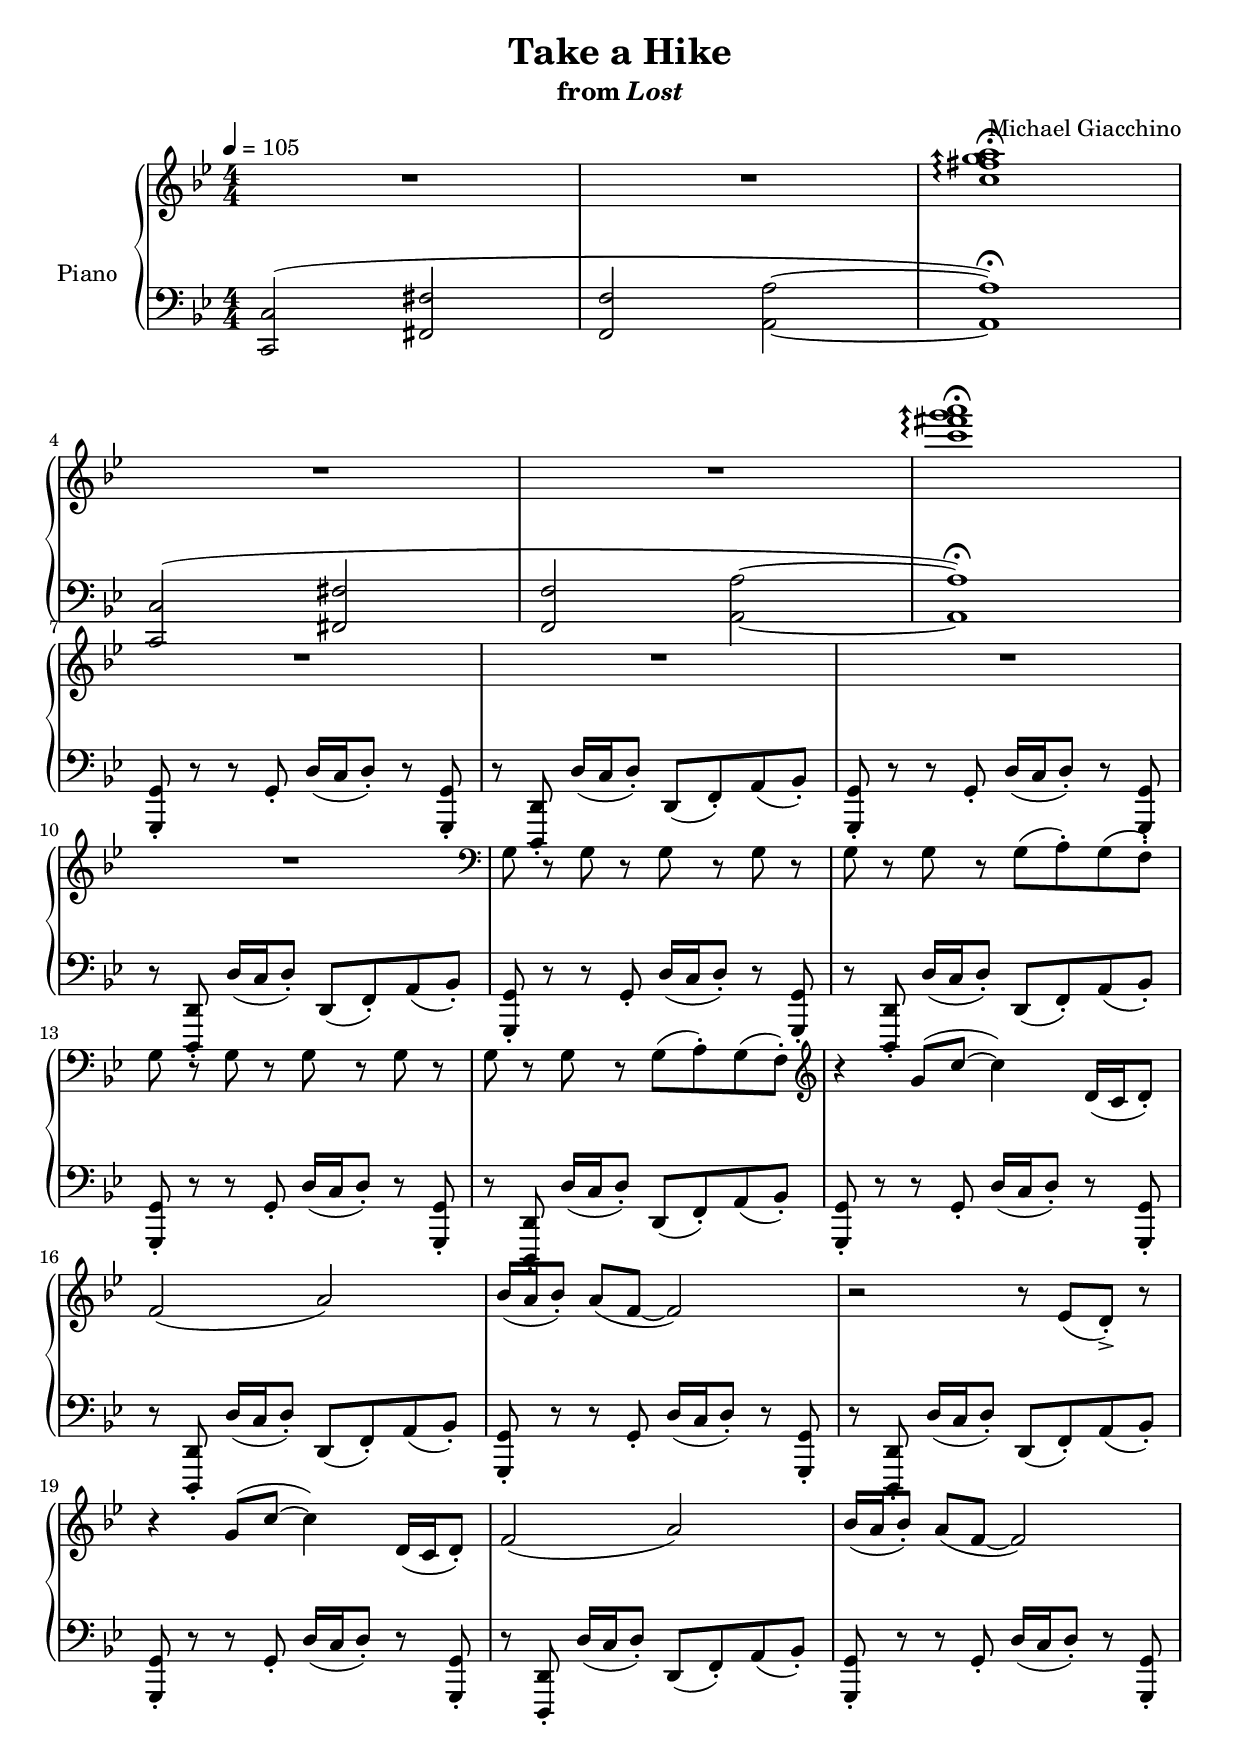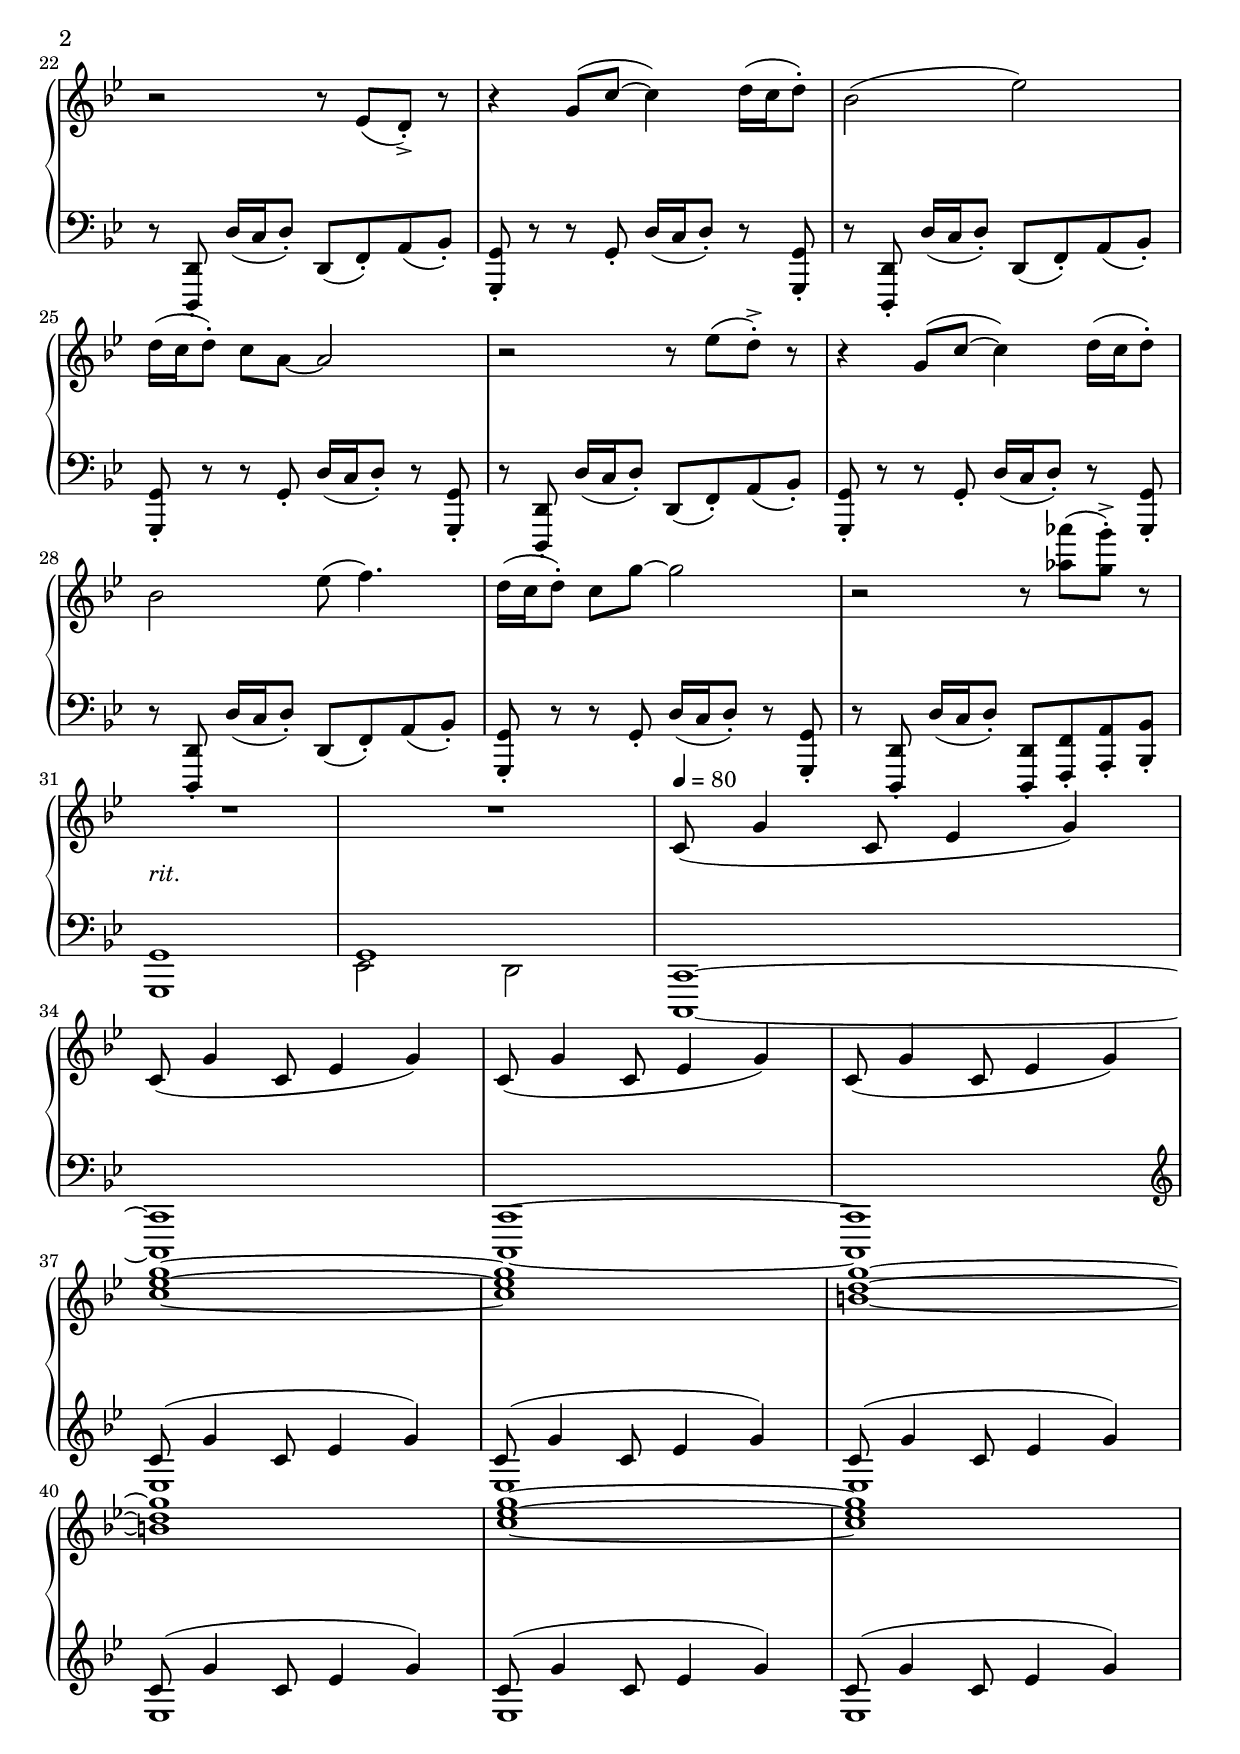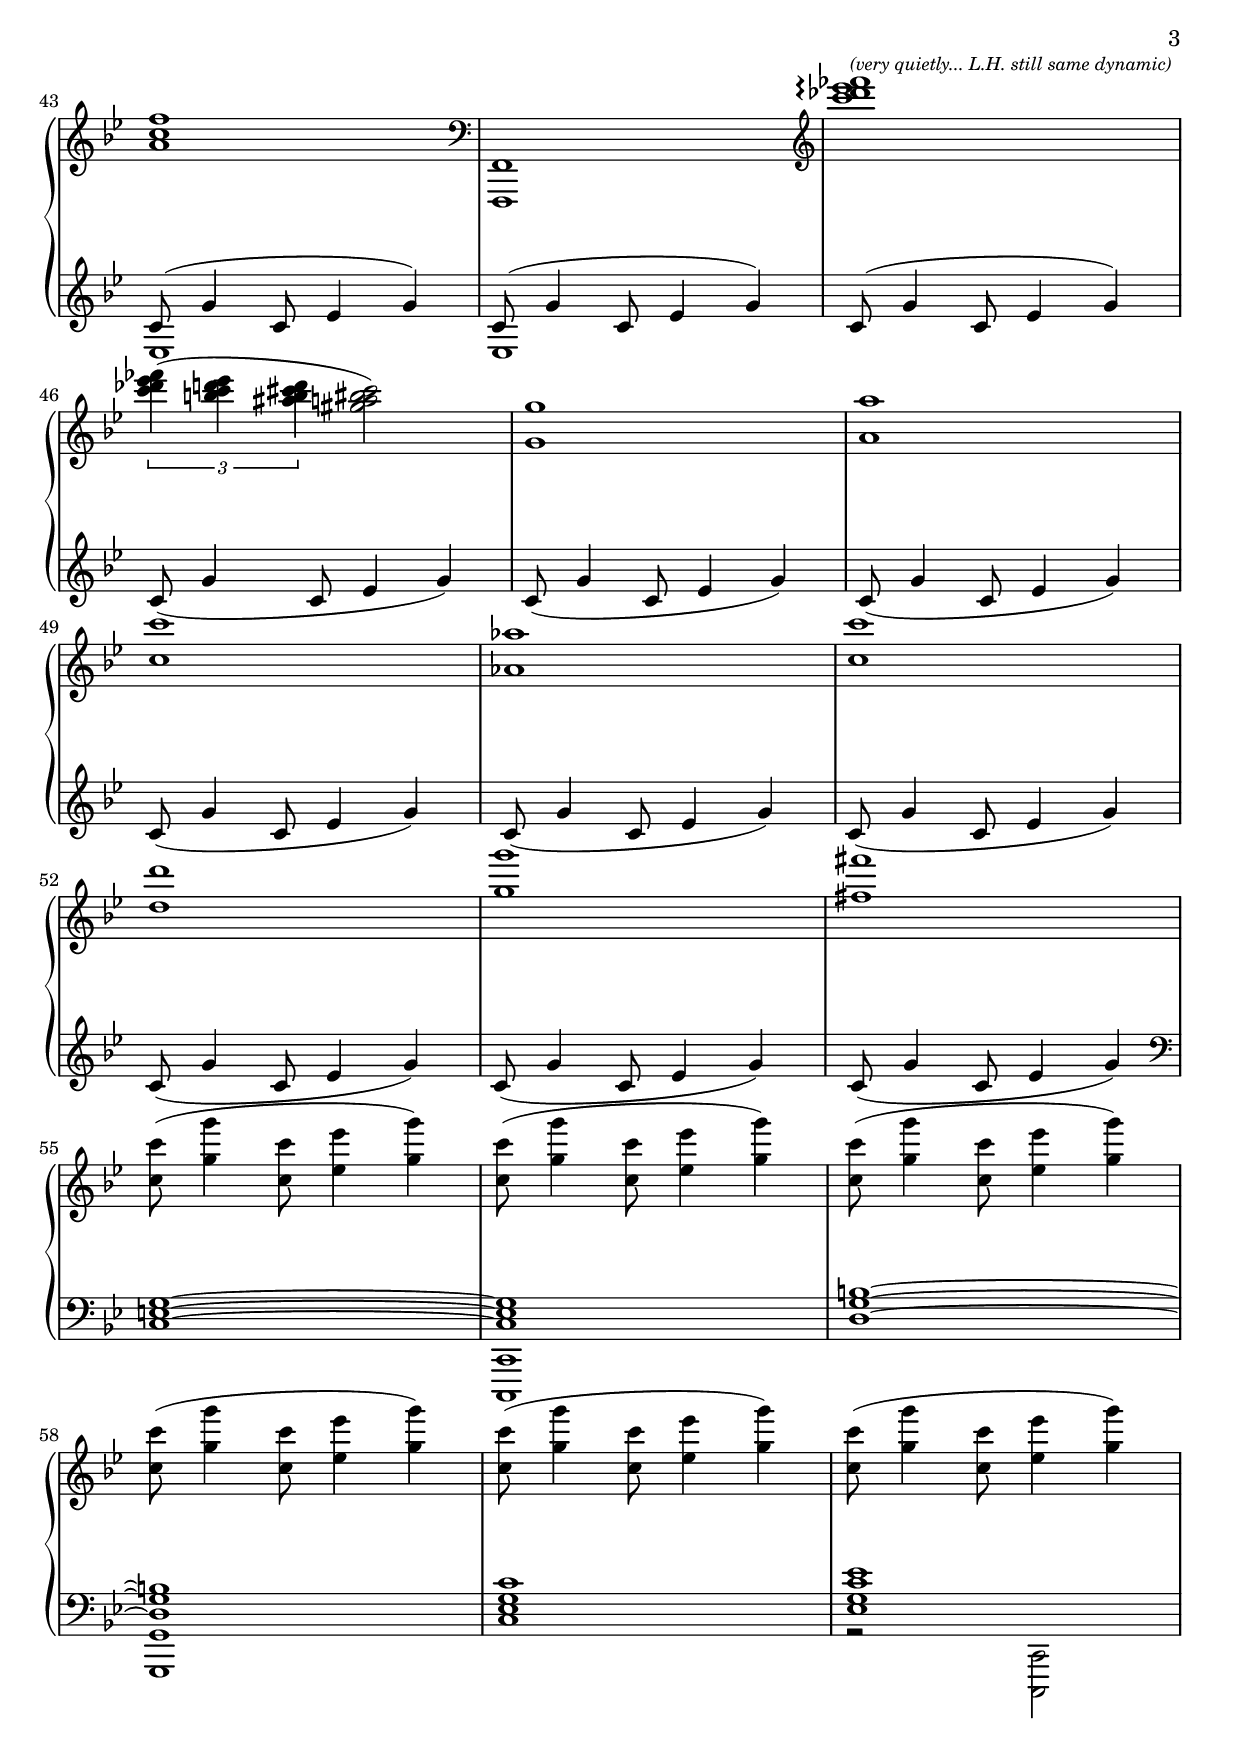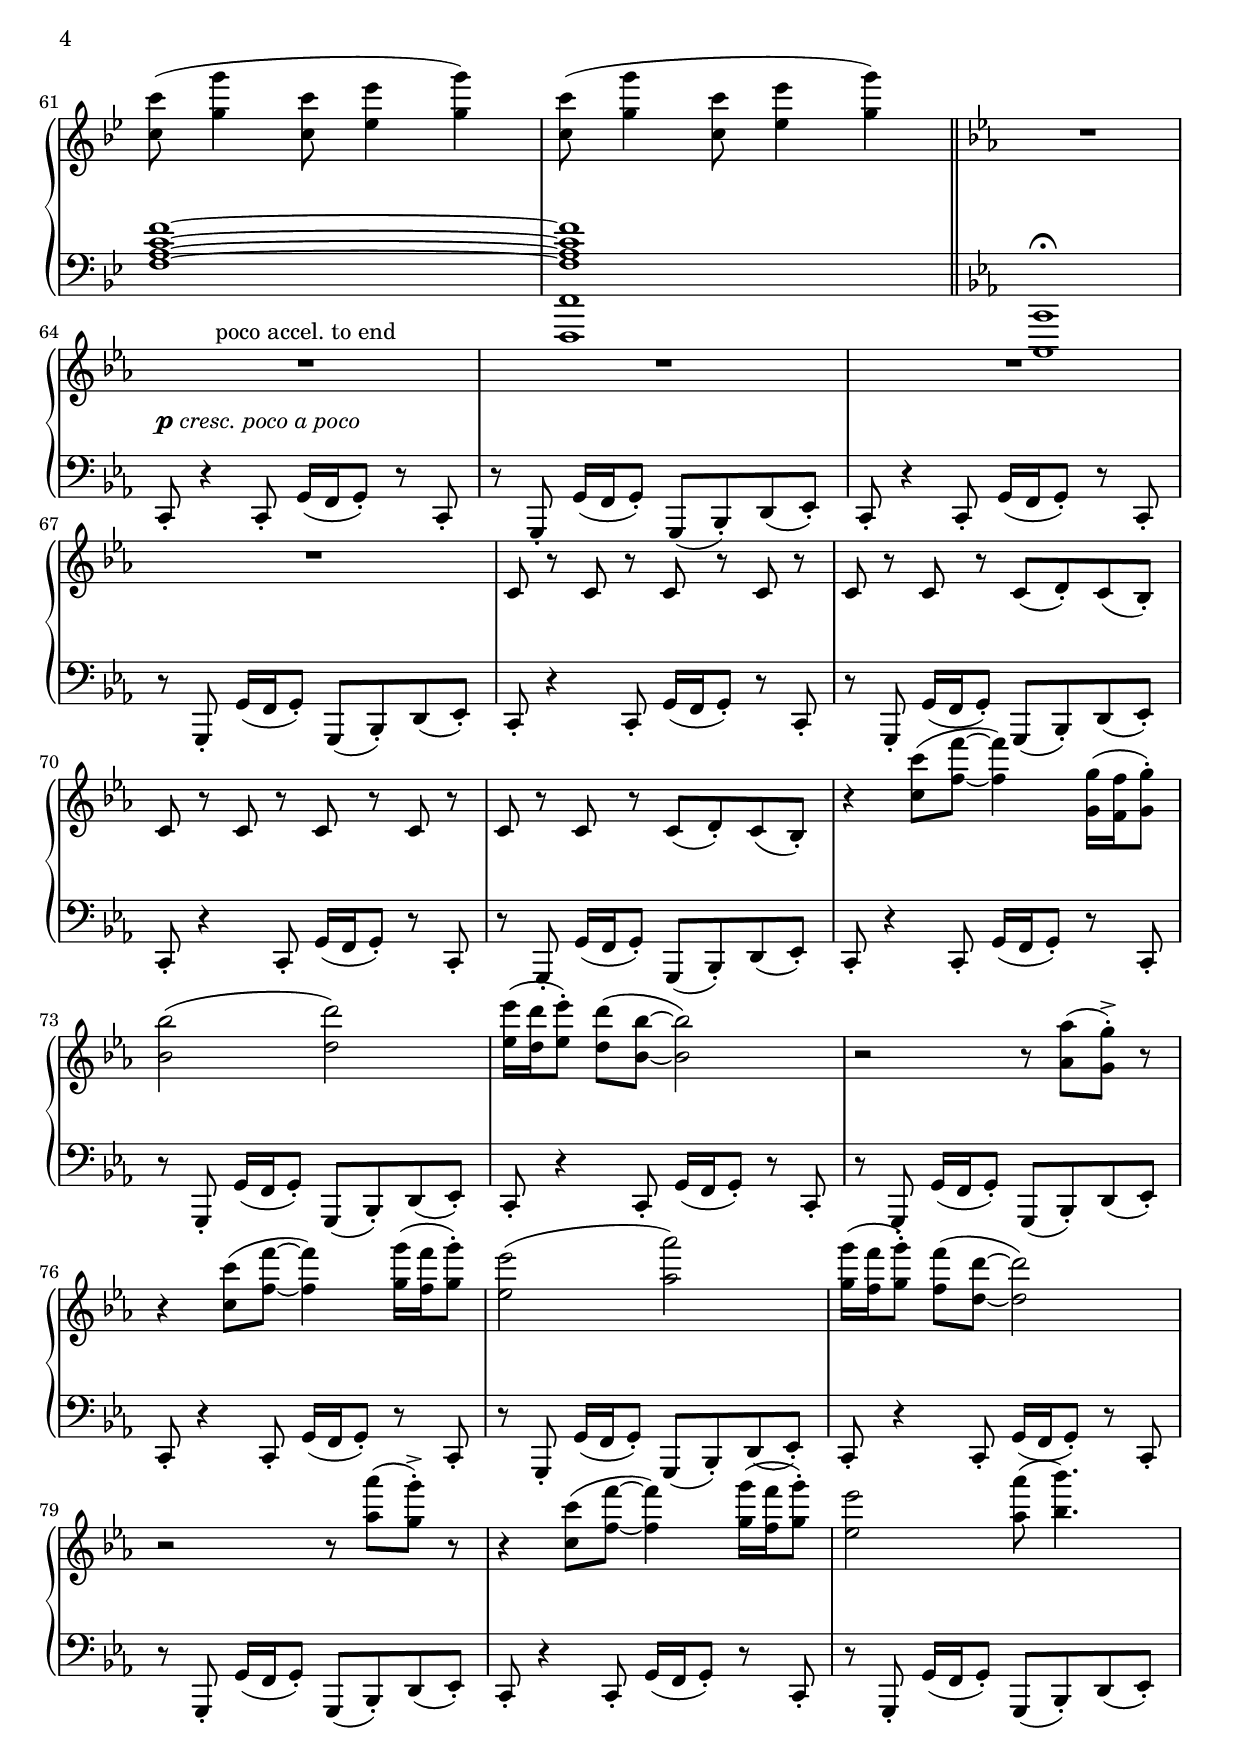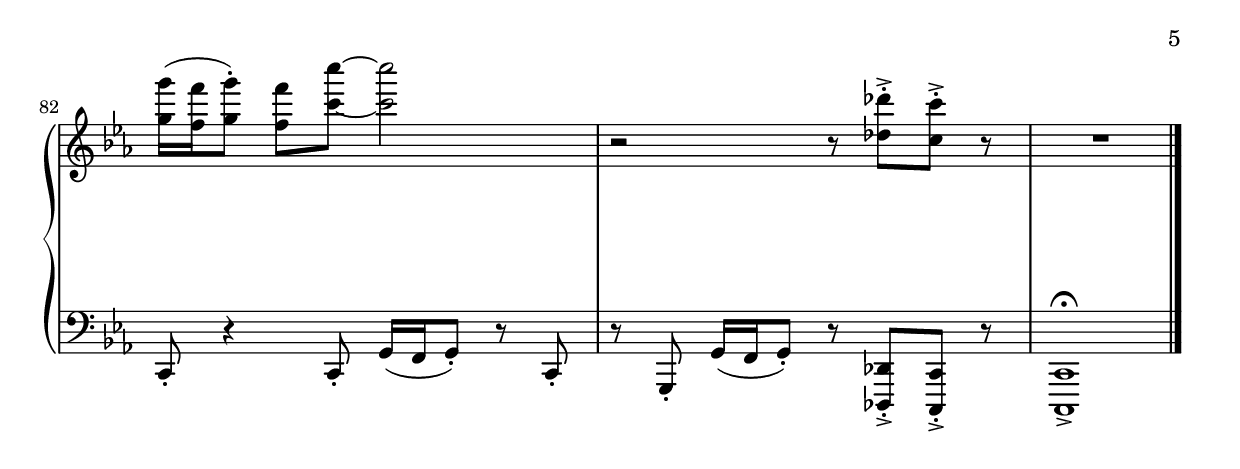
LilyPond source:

\version "2.12.2"

\header {
  title = "Take a Hike"
  subtitle = \markup { "from" \italic "Lost" }
  composer = "Michael Giacchino"
}

global = {
  \tempo 4 = 105
  \key bes \major
  \time 4/4
  \numericTimeSignature
  s1*32
  \tempo 4 = 80
  s1*30
  \bar "||"
  \key c \minor
}

upper = \relative c'' {
  \clef treble
  R1*2
  \arpeggioArrowUp
  <c fis g a>1\arpeggio\fermata
  \break

  R1*2
  <c' fis g a>1\arpeggio\fermata
  \break

  R1*3
  \break

  R1
  \clef bass
  g,,8 r g r g r g r
  g r g r g( a\staccato) g( f\staccato)
  \break

  g r g r g r g r
  g r g r g( a\staccato) g( f\staccato)
  \clef treble
  r4 g'8( c~ c4) d,16( c d8\staccato)
  \break

  f2( a)
  bes16( a bes8\staccato) a( f~ f2)
  r2 r8 es( d->\staccato) r8
  \break

  r4 g8( c~ c4) d,16( c d8\staccato)
  f2( a)
  bes16( a bes8\staccato) a( f~ f2)
  \break

  r2 r8 es( d->\staccato) r8
  r4 g8( c~ c4) d16( c d8\staccato)
  bes2( es)
  \break

  d16( c d8\staccato) c a~ a2
  r2 r8 es'( d->\staccato) r8
  r4 g,8( c~ c4) d16( c d8\staccato)
  \break

  bes2 es8( f4.)
  d16( c d8\staccato) c g'~ g2
  r2 r8 <as as'>8( <g g'>->\staccato) r8
  \break

  R1*2
  c,,8( g'4 c,8 es4 g)
  \break

  c,8( g'4 c,8 es4 g)
  c,8( g'4 c,8 es4 g)
  c,8( g'4 c,8 es4 g)
  \break

  <c es g>1~
  <c es g>
  <b d g>~
  \break

  <b d g>
  <c es g>~
  <c es g>
  \break

  <a c f>
  \clef bass
  <f,,, f'>
  \clef treble
  \arpeggioNormal
  \override TextScript #'font-size = #-2
  <c''''' des es fes>\arpeggio^\markup { \italic "(very quietly... L.H. still same dynamic)" }
  \break

  \times 2/3 { <c des es fes>4( <b c d es> <ais b cis d> } <gis a bis cis>2)
  <g, g'>1
  <a a'>
  \break

  <c c'>
  <as as'>
  <c c'>
  \break

  <d d'>
  <g g'>
  <fis fis'>
  \break

  <c c'>8( <g' g'>4 <c, c'>8 <es es'>4 <g g'>)
  <c, c'>8( <g' g'>4 <c, c'>8 <es es'>4 <g g'>)
  <c, c'>8( <g' g'>4 <c, c'>8 <es es'>4 <g g'>)
  \break

  <c, c'>8( <g' g'>4 <c, c'>8 <es es'>4 <g g'>)
  <c, c'>8( <g' g'>4 <c, c'>8 <es es'>4 <g g'>)
  <c, c'>8( <g' g'>4 <c, c'>8 <es es'>4 <g g'>)
  \break

  <c, c'>8( <g' g'>4 <c, c'>8 <es es'>4 <g g'>)
  <c, c'>8( <g' g'>4 <c, c'>8 <es es'>4 <g g'>)
  R1
  \break

  R1-"poco accel. to end"
  R1*3
  c,,8 r c r c r c r
  c r c r c( d-.) c( bes-.)
  \break

  c r c r c r c r
  c r c r c( d-.) c( bes-.)
  r4 <c' c'>8( <f f'>~ <f f'>4) <g, g'>16( <f f'> <g g'>8-.)
  \break

  <bes bes'>2( <d d'>)
  <es es'>16( <d d'> <es es'>8-.) <d d'>8( <bes bes'>~ <bes bes'>2)
  r2 r8 <as as'>( <g g'>->-.) r8
  \break

  r4 <c c'>8( <f f'>~ <f f'>4) <g g'>16( <f f'> <g g'>8-.)
  <es es'>2( <as as'>)
  <g g'>16( <f f'> <g g'>8-.) <f f'>( <d d'>~ <d d'>2)
  \break

  r2 r8 <as' as'>( <g g'>-.->) r8
  r4 <c, c'>8( <f f'>~ <f f'>4) <g g'>16( <f f'> <g g'>8-.)
  <es es'>2 <as as'>8( <bes bes'>4.)
  \break

  <g g'>16( <f f'> <g g'>8-.) <f f'> <c' c'>~ <c c'>2
  r2 r8 <des, des'>-.-> <c c'>-.-> r8
  R1
  \bar "|."
}

lower = \relative c, {
  \clef bass
  <c c'>2(
  <fis fis'>
  <f f'>
  <a a'>~
  <a a'>1\fermata)

  <c, c'>2(
  <fis fis'>
  <f f'>
  <a a'>~
  <a a'>1\fermata)

  <g, g'>8\staccato r8 r8 g'\staccato d'16( c d8\staccato) r8 <g,, g'>\staccato
  r8 <d d'>\staccato d''16( c d8\staccato) d,( f\staccato) a( bes\staccato)
  <g, g'>\staccato r8 r8 g'\staccato d'16( c d8\staccato) r8 <g,, g'>\staccato

  r8 <d d'>\staccato d''16( c d8\staccato) d,( f\staccato) a( bes\staccato)
  <g, g'>\staccato r8 r8 g'\staccato d'16( c d8\staccato) r8 <g,, g'>\staccato
  r8 <d d'>\staccato d''16( c d8\staccato) d,( f\staccato) a( bes\staccato)

  <g, g'>\staccato r8 r8 g'\staccato d'16( c d8\staccato) r8 <g,, g'>\staccato
  r8 <d d'>\staccato d''16( c d8\staccato) d,( f\staccato) a( bes\staccato)
  <g, g'>\staccato r8 r8 g'\staccato d'16( c d8\staccato) r8 <g,, g'>\staccato

  r8 <d d'>\staccato d''16( c d8\staccato) d,( f\staccato) a( bes\staccato)
  <g, g'>\staccato r8 r8 g'\staccato d'16( c d8\staccato) r8 <g,, g'>\staccato
  r8 <d d'>\staccato d''16( c d8\staccato) d,( f\staccato) a( bes\staccato)

  <g, g'>\staccato r8 r8 g'\staccato d'16( c d8\staccato) r8 <g,, g'>\staccato
  r8 <d d'>\staccato d''16( c d8\staccato) d,( f\staccato) a( bes\staccato)
  <g, g'>\staccato r8 r8 g'\staccato d'16( c d8\staccato) r8 <g,, g'>\staccato

  r8 <d d'>\staccato d''16( c d8\staccato) d,( f\staccato) a( bes\staccato)
  <g, g'>\staccato r8 r8 g'\staccato d'16( c d8\staccato) r8 <g,, g'>\staccato
  r8 <d d'>\staccato d''16( c d8\staccato) d,( f\staccato) a( bes\staccato)

  <g, g'>\staccato r8 r8 g'\staccato d'16( c d8\staccato) r8 <g,, g'>\staccato
  r8 <d d'>\staccato d''16( c d8\staccato) d,( f\staccato) a( bes\staccato)
  <g, g'>\staccato r8 r8 g'\staccato d'16( c d8\staccato) r8 <g,, g'>\staccato

  r8 <d d'>\staccato d''16( c d8\staccato) d,( f\staccato) a( bes\staccato)
  <g, g'>\staccato r8 r8 g'\staccato d'16( c d8\staccato) r8 <g,, g'>\staccato
  r8 <d d'>\staccato d''16( c d8\staccato) <d,, d'>\staccato <f f'>\staccato <a a'>\staccato <bes bes'>\staccato

  <g g'>1
  <<
    { g' }
  \\
    { es2 d }
  >>
  <c, c'>1~

  <c c'>
  <c c'>~
  <c c'>
  \clef treble

  <<
    {
      c'''8( g'4 c,8 es4 g)
      c,8( g'4 c,8 es4 g)
      c,8( g'4 c,8 es4 g)
      c,8( g'4 c,8 es4 g)
      c,8( g'4 c,8 es4 g)
      c,8( g'4 c,8 es4 g)
      c,8( g'4 c,8 es4 g)
      c,8( g'4 c,8 es4 g)
      c,8( g'4 c,8 es4 g)
    }
  \\
    {
      es,1 es es es es es es es
    }
  >>

  c'8( g'4 c,8 es4 g)
  c,8( g'4 c,8 es4 g)
  c,8( g'4 c,8 es4 g)

  c,8( g'4 c,8 es4 g)
  c,8( g'4 c,8 es4 g)
  c,8( g'4 c,8 es4 g)

  c,8( g'4 c,8 es4 g)
  c,8( g'4 c,8 es4 g)
  c,8( g'4 c,8 es4 g)
  \clef bass

  <<
    {
      <c,, e g>1~
      <c e g>
      <d g b>~

      <d g b>
      <c es g c>
      <es g c es>

      <f a c f>~
      <f a c f>
      s1
    }
  \\
    {
      s1
      <c,, c'>
      s1

      <g' g'>
      s1
      r2 <c, c'>

      s1
      <f f'>
      <c c'>^\fermata
    }
  >>

  c'8-. r4 c8-. g'16( f g8-.) r8 c,-.
  r8 g8-. g'16( f g8-.) g,8( bes-.) d( es-.)
  c-. r4 c8-. g'16( f g8-.) r8 c,-.

  r8 g8-. g'16( f g8-.) g,8( bes-.) d( es-.)
  c-. r4 c8-. g'16( f g8-.) r8 c,-.
  r8 g8-. g'16( f g8-.) g,8( bes-.) d( es-.)

  c-. r4 c8-. g'16( f g8-.) r8 c,-.
  r8 g8-. g'16( f g8-.) g,8( bes-.) d( es-.)
  c-. r4 c8-. g'16( f g8-.) r8 c,-.

  r8 g8-. g'16( f g8-.) g,8( bes-.) d( es-.)
  c-. r4 c8-. g'16( f g8-.) r8 c,-.
  r8 g8-. g'16( f g8-.) g,8( bes-.) d( es-.)

  c-. r4 c8-. g'16( f g8-.) r8 c,-.
  r8 g8-. g'16( f g8-.) g,8( bes-.) d( es-.)
  c-. r4 c8-. g'16( f g8-.) r8 c,-.

  r8 g8-. g'16( f g8-.) g,8( bes-.) d( es-.)
  c-. r4 c8-. g'16( f g8-.) r8 c,-.
  r8 g8-. g'16( f g8-.) g,8( bes-.) d( es-.)

  c-. r4 c8-. g'16( f g8-.) r8 c,-.
  r8 g8-. g'16( f g8-.) r8 <des, des'>-.-> <c c'>-.-> r8
  <c c'>1->\fermata
}

dynamics = {
  s1*6\p
  s1*23\mf
  s8*7 s8\ff
  s32*6-"rit." s32*57\> s32\!
  s1*12\mp
  s1*2\pp
  s1*7\p
  s32*31\< s32\!
  s1*4\mf
  s32*63\< s32\!
  s1\ff
  s32*31\> s32\!
  s1\p
  s1-\markup { \dynamic "p" "cresc. poco a poco"}
  s1*19
  s1\fff
}

pedal = {
}

chordnames = \chordmode {
}

\score {
  \new PianoStaff = "PianoStaff_pf" <<
    \set PianoStaff.instrumentName = #"Piano"
    \new ChordNames = "chordnames" \chordnames
    \new Staff = "Staff_pfUpper" << \global \upper >>
    \new Dynamics = "Dynamics_pf" \dynamics
    \new Staff = "Staff_pfLower" << \global \lower >>
    \new Dynamics = "pedal" \pedal
  >>

  \layout {
    % define Dynamics context
    \context {
      \type "Engraver_group"
      \name Dynamics
      \alias Voice
      \consists "Output_property_engraver"
      \consists "Piano_pedal_engraver"
      \consists "Script_engraver"
      \consists "New_dynamic_engraver"
      \consists "Dynamic_align_engraver"
      \consists "Text_engraver"
      \consists "Skip_event_swallow_translator"
      \consists "Axis_group_engraver"

      % keep spanners and text in the middle
      \override DynamicLineSpanner #'Y-offset = #0
      \override TextScript #'Y-offset = #-0.5

      \override TextScript #'font-shape = #'italic
      \override VerticalAxisGroup #'minimum-Y-extent = #'(-1 . 1)
      \override DynamicText #'extra-spacing-width = #'(0 . 0)

      % XXX: this seems to have no effect, so hairpins are still not
      % padded enough in some cases
      \override Hairpin #'bound-padding = #2.0

      % hack to fix incorrect placement of the instrument name when
      % pedaling instructions are present
      % http://lists.gnu.org/archive/html/lilypond-user/2010-07/msg00402.html
      \override VerticalAxisGroup #'meta =
      #(let* ((descr (assoc-get 'VerticalAxisGroup all-grob-descriptions))
              (meta (assoc-get 'meta descr))
              (ifaces (assoc-get 'interfaces meta)))
        ;; Adding piano-pedal-interface to this VerticalAxisGroup
        ;; prevents it being acknowledged by Instrument_name_engraver
        (acons 'interfaces (cons 'piano-pedal-interface ifaces)
                meta))
    }
    % modify PianoStaff context to accept Dynamics context
    \context {
      \PianoStaff
      \accepts ChordNames
      \accepts Dynamics
    }
  }
}

\score {
  \unfoldRepeats {
    \new PianoStaff = "PianoStaff_pf" <<
      \new Staff = "Staff_pfUpper" << \global \upper \dynamics \pedal >>
      \new Staff = "Staff_pfLower" << \global \lower \dynamics \pedal >>
    >>
  }
  \midi {
    % the following is a workaround to prevent multiple voices from being
    % lumped into the same channel, which would inhibit overlapping notes
    \context {
      \Staff \remove "Staff_performer"
    }
    \context {
      \Voice \consists "Staff_performer"
    }
  }
}
